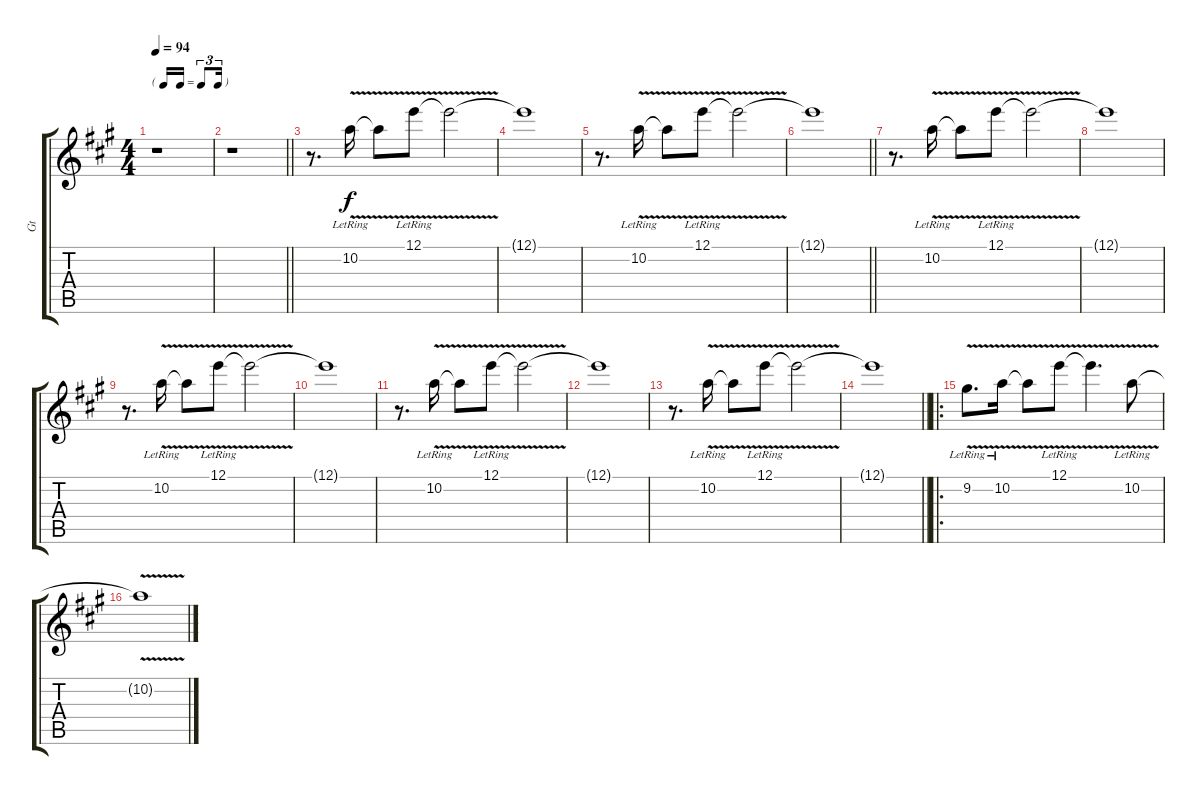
\track ("Gt" "Gt") {instrument electricguitarjazz}
\staff {score tabs}
\tuning (E4 B3 G3 D3 A2 E2) {hide}
\ts (4 4)
\tf triplet16th
\tempo 94
\clef g2
\ks a
r.1{dy f} |
\barLineRight lightlight
r.1 |
r.8{d} 10.2{v lr}.16 10.2{t}.8 12.1{v lr}.8 12.1{t}.2 |
12.1{t}.1 |
r.8{d} 10.2{v lr}.16 10.2{t}.8 12.1{v lr}.8 12.1{t}.2 |
\barLineRight lightlight
12.1{t}.1 |
r.8{d} 10.2{v lr}.16 10.2{t}.8 12.1{v lr}.8 12.1{t}.2 |
12.1{t}.1 |
r.8{d} 10.2{v lr}.16 10.2{t}.8 12.1{v lr}.8 12.1{t}.2 |
12.1{t}.1 |
r.8{d} 10.2{v lr}.16 10.2{t}.8 12.1{v lr}.8 12.1{t}.2 |
12.1{t}.1 |
r.8{d} 10.2{v lr}.16 10.2{t}.8 12.1{v lr}.8 12.1{t}.2 |
\barLineRight lightlight
12.1{t}.1 |
\ro
9.2{v lr}.8{d} 10.2{v lr}.16 10.2{t}.8 12.1{v lr}.8 12.1{t}.4{d} 10.2{v lr}.8 |
10.2{t}.1
